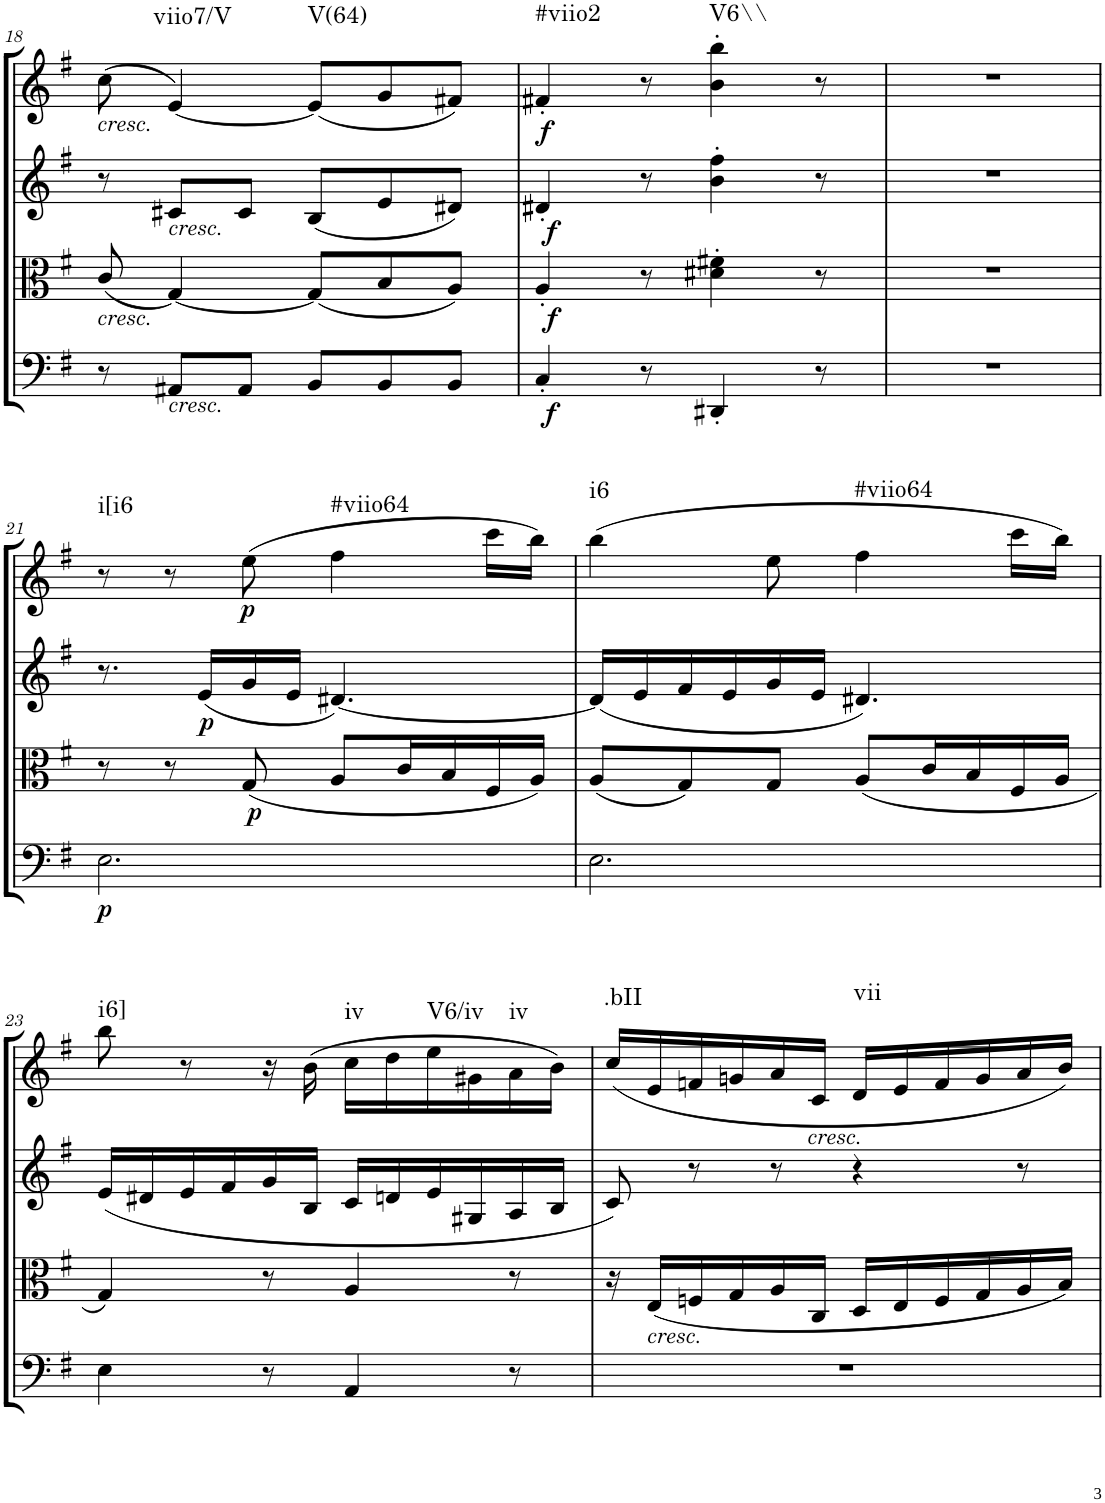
**kern	**dynam	**kern	**dynam	**kern	**dynam	**kern	**dynam	**harte
*part4	*part4	*part3	*part3	*part2	*part2	*part1	*part1	*part1
*staff4	*staff4	*staff3	*staff3	*staff2	*staff2	*staff1	*staff1	*
*I"Violoncello.	*	*I"Viola	*	*I"Violin II.	*	*I"Violin I.	*	*
*I'Vc	*	*I'Vla	*	*I'Vln	*	*I'Vln	*	*
!!LO:PB:g=z
*clefF4	*	*clefC3	*	*clefG2	*	*clefG2	*	*
*k[f#]	*	*k[f#]	*	*k[f#]	*	*k[f#]	*	*
*M6/8	*	*M6/8	*	*M6/8	*	*M6/8	*	*
=18	=18	=18	=18	=18	=18	=18	=18	=18
!	!	!	!	!	!	!LO:TX:b:i:t=cresc.	!	!
!	!	!LO:TX:b:i:t=cresc.	!	!	!	!	!	!
8r	.	(8c/	.	8r	.	(8cc\	.	.
!	!	!	!	!LO:TX:b:i:t=cresc.	!	!	!	!
!LO:TX:b:i:t=cresc.	!	!	!	!	!	!	!	!LO:H:kt=viio7/V
8AA#X/L	.	[4G/)	.	8c#X/L	.	[4e/)	.	N
8AA#/J	.	.	.	8c#/J	.	.	.	.
!	!	!	!	!	!	!	!	!LO:H:kt=V(64)
8BB/L	.	(8G/L]	.	(8B/L	.	(8e/L]	.	N
8BB/	.	8B/	.	8e/	.	8g/	.	.
8BB/J	.	8A/J)	.	8d#X/J)	.	8f#X/J)	.	.
=19	=19	=19	=19	=19	=19	=19	=19	=19
!	!LO:DY:b	!	!LO:DY:b	!	!LO:DY:b	!	!LO:DY:b	!LO:H:kt=#viio2
4C'/	f	4A'/	f	4d#X'/	f	4f#X'/	f	N
8r	.	8r	.	8r	.	8r	.	.
!	!	!	!	!	!	!	!	!LO:H:kt=V6\\
4DD#X'/	.	4d#X\' 4f#X\'	.	4b\' 4ff#\'	.	4b\' 4bb\'	.	N
8r	.	8r	.	8r	.	8r	.	.
=20	=20	=20	=20	=20	=20	=20	=20	=20
2.r	.	2.r	.	2.r	.	2.r	.	.
!!LO:LB:g=z
=21	=21	=21	=21	=21	=21	=21	=21	=21
!	!LO:DY:b	!	!	!	!	!	!	!LO:H:kt=i[i6
2.E\	p	8r	.	8.r	.	8r	.	N
.	.	8r	.	.	.	8r	.	.
!	!	!	!	!	!LO:DY:b	!	!	!
.	.	.	.	(16e/LL	p	.	.	.
!	!	!	!LO:DY:b	!	!	!	!LO:DY:b	!
.	.	(8G/	p	16g/	.	(8ee\	p	.
.	.	.	.	16e/JJ	.	.	.	.
!	!	!	!	!	!	!	!	!LO:H:kt=#viio64
.	.	8A/L	.	[4.d#X/)	.	4ff#\	.	N
.	.	16c/L	.	.	.	.	.	.
.	.	16B/	.	.	.	.	.	.
.	.	16F#/	.	.	.	16ccc\LL	.	.
.	.	16A/JJ)	.	.	.	16bb\JJ)	.	.
=22	=22	=22	=22	=22	=22	=22	=22	=22
!	!	!	!	!	!	!	!	!LO:H:kt=i6
2.E\	.	(8A/L	.	(16d#/LL]	.	(4bb\	.	N
.	.	.	.	16e/	.	.	.	.
.	.	8G/)	.	16f#/	.	.	.	.
.	.	.	.	16e/	.	.	.	.
.	.	8G/J	.	16g/	.	8ee\	.	.
.	.	.	.	16e/JJ	.	.	.	.
!	!	!	!	!	!	!	!	!LO:H:kt=#viio64
.	.	(8A/L	.	4.d#X/)	.	4ff#\	.	N
.	.	16c/L	.	.	.	.	.	.
.	.	16B/	.	.	.	.	.	.
.	.	16F#/	.	.	.	16ccc\LL	.	.
.	.	16A/JJ	.	.	.	16bb\JJ)	.	.
!!LO:LB:g=z
=23	=23	=23	=23	=23	=23	=23	=23	=23
!	!	!	!	!	!	!	!	!LO:H:kt=i6]
4E\	.	4G/)	.	(16e/LL	.	8bb\	.	N
.	.	.	.	16d#X/	.	.	.	.
.	.	.	.	16e/	.	8r	.	.
.	.	.	.	16f#/	.	.	.	.
8r	.	8r	.	16g/	.	16r	.	.
.	.	.	.	16B/JJ	.	(16b\	.	.
!	!	!	!	!	!	!	!	!LO:H:kt=iv
4AA/	.	4A/	.	16c/LL	.	16cc\LL	.	N
.	.	.	.	16dn/	.	16dd\	.	.
!	!	!	!	!	!	!	!	!LO:H:kt=V6/iv
.	.	.	.	16e/	.	16ee\	.	N
.	.	.	.	16G#X/	.	16g#X\	.	.
!	!	!	!	!	!	!	!	!LO:H:kt=iv
8r	.	8r	.	16A/	.	16a\	.	N
.	.	.	.	16B/JJ	.	16b\JJ)	.	.
=24	=24	=24	=24	=24	=24	=24	=24	=24
!	!	!	!	!	!	!	!	!LO:H:kt=.bII
2.r	.	16r	.	8c/)	.	(16cc/LL	.	N
!	!	!LO:TX:b:i:t=cresc.	!	!	!	!	!	!
.	.	(16E/LL	.	.	.	16e/	.	.
.	.	16Fn/	.	8r	.	16fn/	.	.
.	.	16G/	.	.	.	16gn/	.	.
.	.	16A/	.	8r	.	16a/	.	.
!	!	!	!	!	!	!LO:TX:b:i:t=cresc.	!	!
.	.	16C/JJ	.	.	.	16c/JJ	.	.
!	!	!	!	!	!	!	!	!LO:H:kt=vii
.	.	16D/LL	.	4r	.	16d/LL	.	N
.	.	16E/	.	.	.	16e/	.	.
.	.	16F/	.	.	.	16f/	.	.
.	.	16G/	.	.	.	16g/	.	.
.	.	16A/	.	8r	.	16a/	.	.
.	.	16B/JJ)	.	.	.	16b/JJ)	.	.
=	=	=	=	=	=	=	=	=
*-	*-	*-	*-	*-	*-	*-	*-	*-
